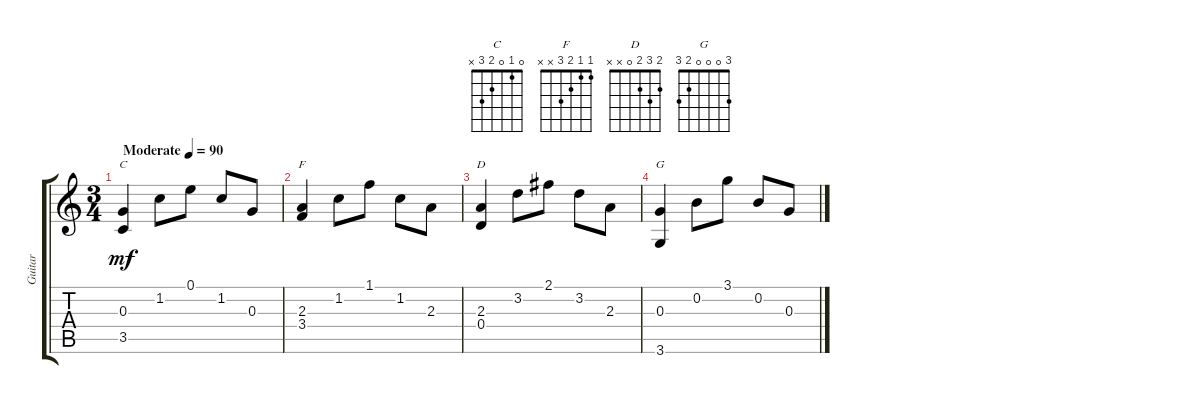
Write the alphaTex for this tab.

\track ("Guitar" "Guitar") {instrument acousticguitarnylon}
\staff {score tabs}
\tuning (E4 B3 G3 D3 A2 E2) {hide}
\chord ("C" 0 1 0 2 3 x)
\chord ("F" 1 1 2 3 x x)
\chord ("D" 2 3 2 0 x x)
\chord ("G" 3 0 0 0 2 3)
\ts (3 4)
\tempo (90 "Moderate")
\clef g2
\ks c
(0.3 3.5).4{ch "C" dy mf instrument acousticguitarnylon} 1.2.8 0.1.8 1.2.8 0.3.8 |
(2.3 3.4).4{ch "F"} 1.2.8 1.1.8 1.2.8 2.3.8 |
(2.3 0.4).4{ch "D"} 3.2.8 2.1.8 3.2.8 2.3.8 |
(0.3 3.6).4{ch "G"} 0.2.8 3.1.8 0.2.8 0.3.8
